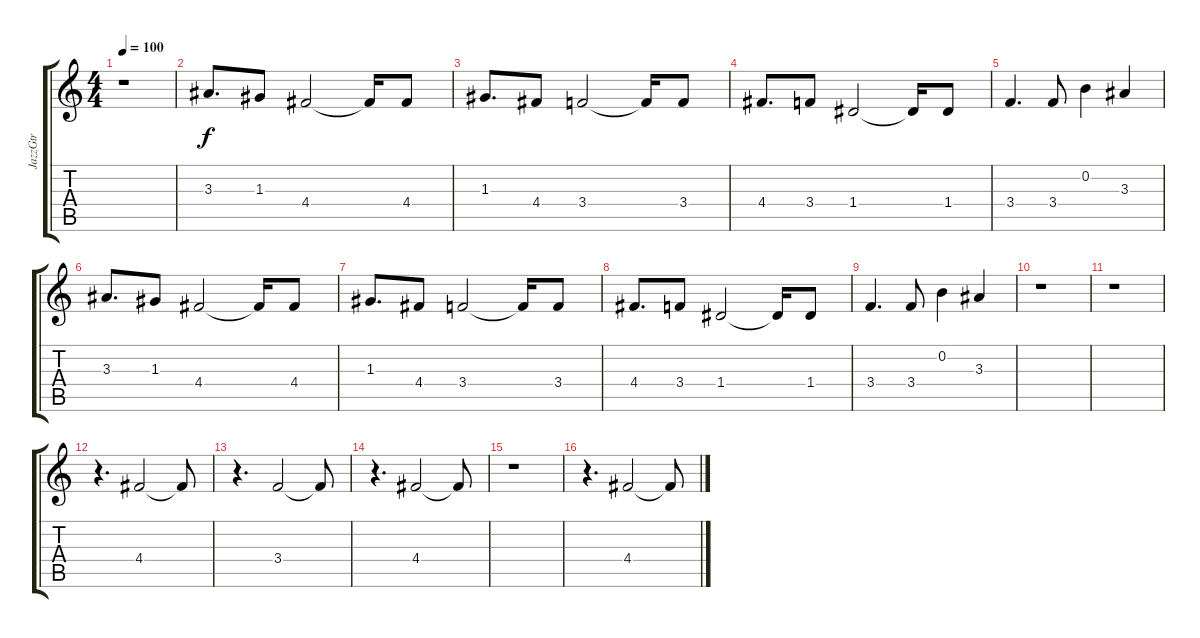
\track ("JazzGtr" "JazzGtr") {instrument electricguitarjazz}
\staff {score tabs}
\tuning (E4 B3 G3 D3 A2 E2) {hide}
\ts (4 4)
\tempo 100
\clef g2
\ks c
r.1{dy f} |
3.3.8{d} 1.3.8 4.4.2 4.4{t}.16 4.4.8 |
1.3.8{d} 4.4.8 3.4.2 3.4{t}.16 3.4.8 |
4.4.8{d} 3.4.8 1.4.2 1.4{t}.16 1.4.8 |
3.4.4{d} 3.4.8 0.2.4 3.3.4 |
3.3.8{d} 1.3.8 4.4.2 4.4{t}.16 4.4.8 |
1.3.8{d} 4.4.8 3.4.2 3.4{t}.16 3.4.8 |
4.4.8{d} 3.4.8 1.4.2 1.4{t}.16 1.4.8 |
3.4.4{d} 3.4.8 0.2.4 3.3.4 |
r.1 |
r.1 |
r.4{d} 4.4.2 4.4{t}.8 |
r.4{d} 3.4.2 3.4{t}.8 |
r.4{d} 4.4.2 4.4{t}.8 |
r.1 |
r.4{d} 4.4.2 4.4{t}.8
